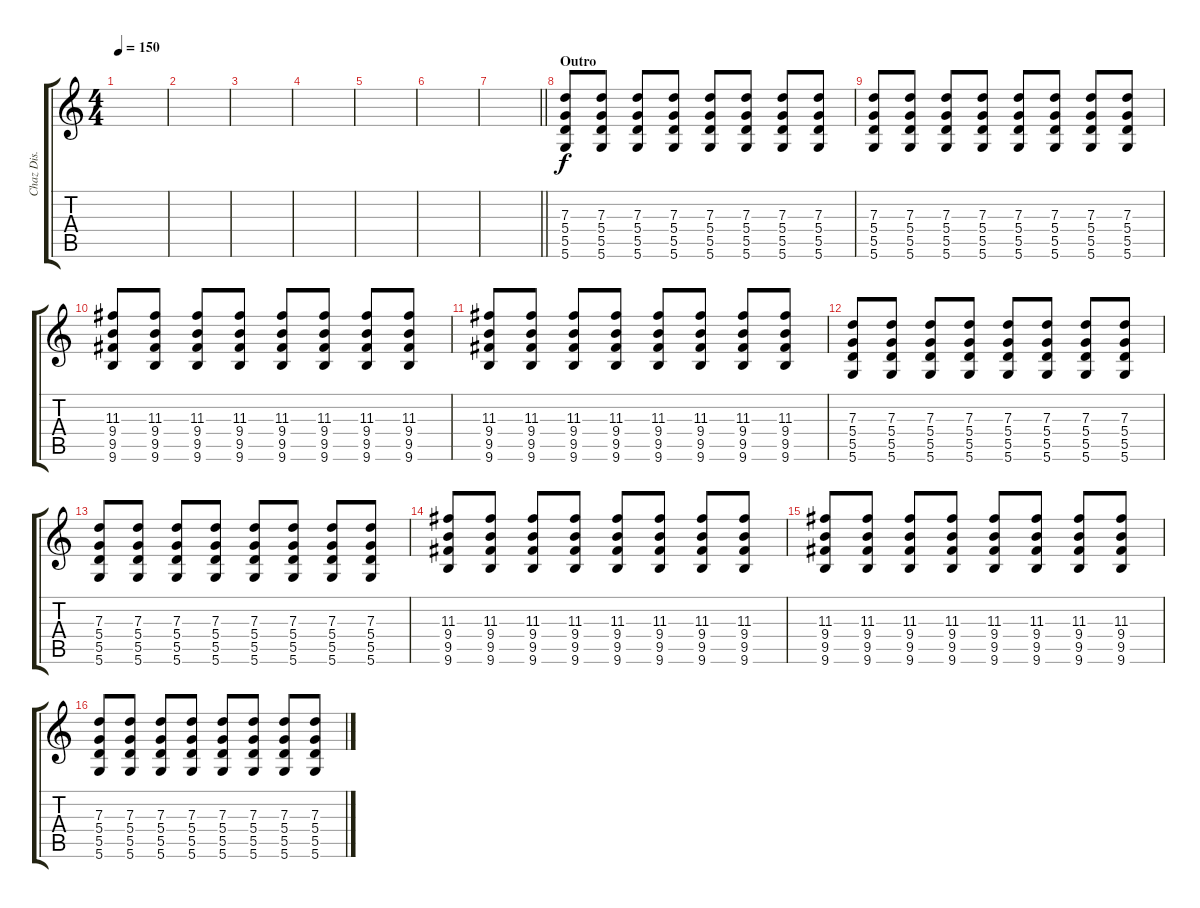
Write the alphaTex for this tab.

\track ("Chaz Dis." "Chaz Dis.") {instrument distortionguitar}
\staff {score tabs}
\tuning (E4 B3 G3 D3 A2 D2) {hide}
\ts (4 4)
\tempo 150
\clef g2
\ks c
|
|
|
|
|
|
\barLineRight lightlight
|
\section ("" "Outro")
(7.3 5.4 5.5 5.6).8 (7.3 5.4 5.5 5.6).8 (7.3 5.4 5.5 5.6).8 (7.3 5.4 5.5 5.6).8 (7.3 5.4 5.5 5.6).8 (7.3 5.4 5.5 5.6).8 (7.3 5.4 5.5 5.6).8 (7.3 5.4 5.5 5.6).8 |
(7.3 5.4 5.5 5.6).8 (7.3 5.4 5.5 5.6).8 (7.3 5.4 5.5 5.6).8 (7.3 5.4 5.5 5.6).8 (7.3 5.4 5.5 5.6).8 (7.3 5.4 5.5 5.6).8 (7.3 5.4 5.5 5.6).8 (7.3 5.4 5.5 5.6).8 |
(11.3 9.4 9.5 9.6).8 (11.3 9.4 9.5 9.6).8 (11.3 9.4 9.5 9.6).8 (11.3 9.4 9.5 9.6).8 (11.3 9.4 9.5 9.6).8 (11.3 9.4 9.5 9.6).8 (11.3 9.4 9.5 9.6).8 (11.3 9.4 9.5 9.6).8 |
(11.3 9.4 9.5 9.6).8 (11.3 9.4 9.5 9.6).8 (11.3 9.4 9.5 9.6).8 (11.3 9.4 9.5 9.6).8 (11.3 9.4 9.5 9.6).8 (11.3 9.4 9.5 9.6).8 (11.3 9.4 9.5 9.6).8 (11.3 9.4 9.5 9.6).8 |
(7.3 5.4 5.5 5.6).8 (7.3 5.4 5.5 5.6).8 (7.3 5.4 5.5 5.6).8 (7.3 5.4 5.5 5.6).8 (7.3 5.4 5.5 5.6).8 (7.3 5.4 5.5 5.6).8 (7.3 5.4 5.5 5.6).8 (7.3 5.4 5.5 5.6).8 |
(7.3 5.4 5.5 5.6).8 (7.3 5.4 5.5 5.6).8 (7.3 5.4 5.5 5.6).8 (7.3 5.4 5.5 5.6).8 (7.3 5.4 5.5 5.6).8 (7.3 5.4 5.5 5.6).8 (7.3 5.4 5.5 5.6).8 (7.3 5.4 5.5 5.6).8 |
(11.3 9.4 9.5 9.6).8 (11.3 9.4 9.5 9.6).8 (11.3 9.4 9.5 9.6).8 (11.3 9.4 9.5 9.6).8 (11.3 9.4 9.5 9.6).8 (11.3 9.4 9.5 9.6).8 (11.3 9.4 9.5 9.6).8 (11.3 9.4 9.5 9.6).8 |
(11.3 9.4 9.5 9.6).8 (11.3 9.4 9.5 9.6).8 (11.3 9.4 9.5 9.6).8 (11.3 9.4 9.5 9.6).8 (11.3 9.4 9.5 9.6).8 (11.3 9.4 9.5 9.6).8 (11.3 9.4 9.5 9.6).8 (11.3 9.4 9.5 9.6).8 |
(7.3 5.4 5.5 5.6).8 (7.3 5.4 5.5 5.6).8 (7.3 5.4 5.5 5.6).8 (7.3 5.4 5.5 5.6).8 (7.3 5.4 5.5 5.6).8 (7.3 5.4 5.5 5.6).8 (7.3 5.4 5.5 5.6).8 (7.3 5.4 5.5 5.6).8
